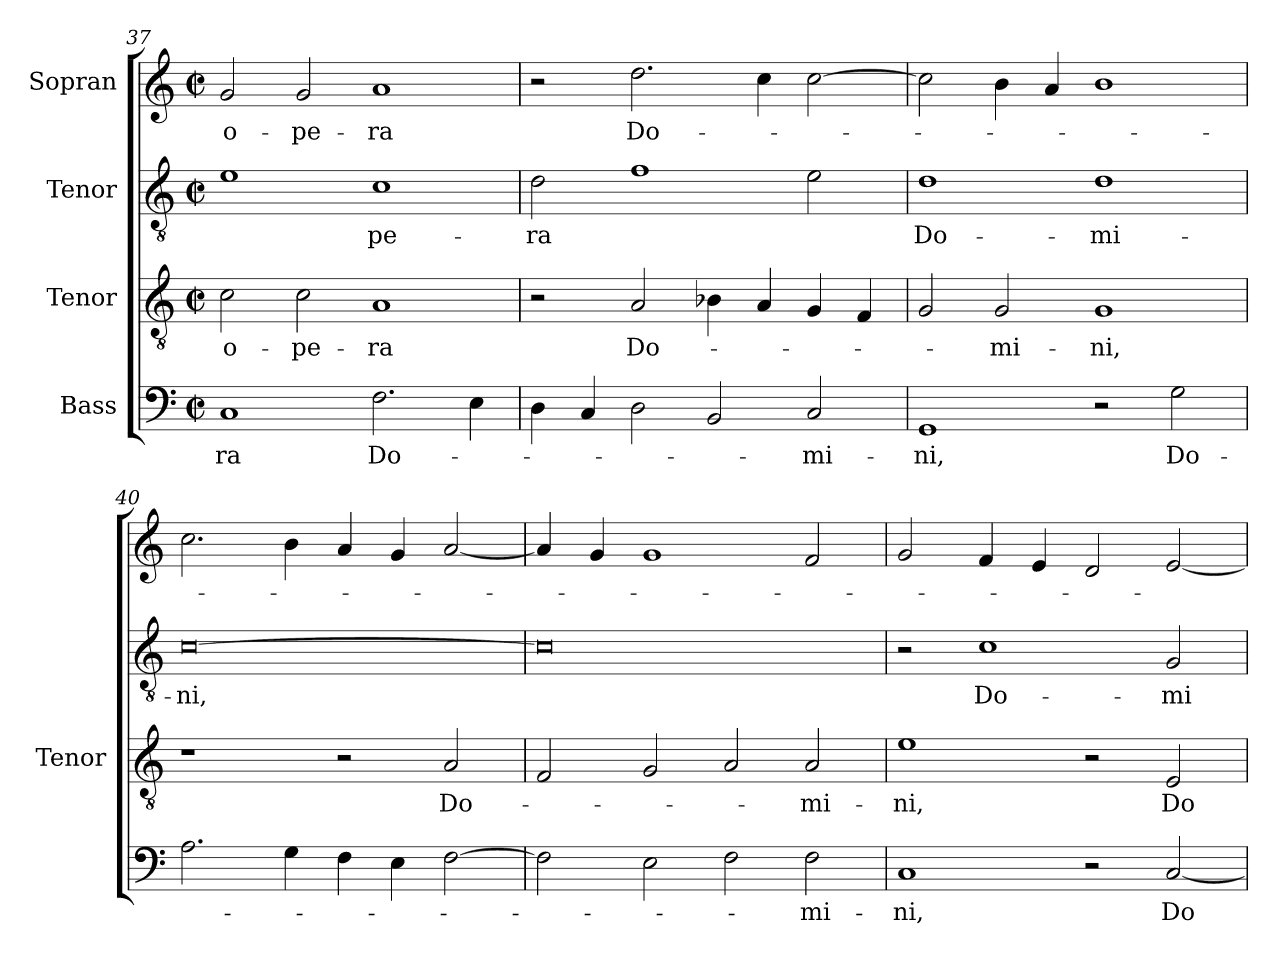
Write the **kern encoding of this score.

**kern	**text	**kern	**text	**kern	**text	**kern	**text
*part4	*part4	*part3	*part3	*part2	*part2	*part1	*part1
*staff4	*staff4	*staff3	*staff3	*staff2	*staff2	*staff1	*staff1
*I"Bass	*	*I"Tenor	*	*I"Tenor	*	*I"Sopran	*
*	*	*I'Tenor	*	*	*	*	*
*clefF4	*	*clefGv2	*	*clefGv2	*	*clefG2	*
*	*	*ITrd7c12	*	*ITrd7c12	*	*	*
*k[]	*	*k[]	*	*k[]	*	*k[]	*
*M2/2	*	*M2/2	*	*M2/2	*	*M2/2	*
*met(c|)	*	*met(c|)	*	*met(c|)	*	*met(c|)	*
=37	=37	=37	=37	=37	=37	=37	=37
!	!LO:LY:b:color=#000000	!	!	!	!	!	!
!	!	!	!LO:LY:b:color=#000000	!	!	!	!
!	!	!	!	!	!	!	!LO:LY:b:color=#000000
1Ci	-ra	2Ci\	o-	1Ei	.	2gi/	o-
!	!	!	!LO:LY:b:color=#000000	!	!	!	!
!	!	!	!	!	!	!	!LO:LY:b:color=#000000
.	.	2Ci\	-pe-	.	.	2gi/	-pe-
!	!LO:LY:b:color=#000000	!	!	!	!	!	!
!	!	!	!LO:LY:b:color=#000000	!	!	!	!
!	!	!	!	!	!LO:LY:b:color=#000000	!	!
!	!	!	!	!	!	!	!LO:LY:b:color=#000000
2.Fi\	Do-	1AAi	-ra	1Ci	-pe-	1ai	-ra
4Ei\	.	.	.	.	.	.	.
=38	=38	=38	=38	=38	=38	=38	=38
!	!	!	!	!	!LO:LY:b:color=#000000	!	!
4Di\	.	2r	.	2Di\	-ra	2r	.
4Ci/	.	.	.	.	.	.	.
!	!	!	!LO:LY:b:color=#000000	!	!	!	!
!	!	!	!	!	!	!	!LO:LY:b:color=#000000
2Di\	.	2AAi/	Do-	1Fi	.	2.ddi\	Do-
2BBi/	.	4BB-Xi\	.	.	.	.	.
.	.	4AAi/	.	.	.	4cci\	.
!	!LO:LY:b:color=#000000	!	!	!	!	!	!
2Ci/	-mi-	4GGi/	.	2Ei\	.	[>2cci\	.
.	.	4FFi/	.	.	.	.	.
=39	=39	=39	=39	=39	=39	=39	=39
!	!LO:LY:b:color=#000000	!	!	!	!	!	!
!	!	!	!	!	!LO:LY:b:color=#000000	!	!
1GGi	-ni,	2GGi/	.	1Di	Do-	2cci\]	.
!	!	!	!LO:LY:b:color=#000000	!	!	!	!
.	.	2GGi/	-mi-	.	.	4bi\	.
.	.	.	.	.	.	4ai/	.
!	!	!	!LO:LY:b:color=#000000	!	!	!	!
!	!	!	!	!	!LO:LY:b:color=#000000	!	!
2r	.	1GGi	-ni,	1Di	-mi-	1bi	.
!	!LO:LY:b:color=#000000	!	!	!	!	!	!
2Gi\	Do-	.	.	.	.	.	.
=40	=40	=40	=40	=40	=40	=40	=40
!	!	!	!	!	!LO:LY:b:color=#000000	!	!
2.Ai\	.	1r	.	[>0Ci	-ni,	2.cci\	.
4Gi\	.	.	.	.	.	4bi\	.
4Fi\	.	2r	.	.	.	4ai/	.
4Ei\	.	.	.	.	.	4gi/	.
!	!	!	!LO:LY:b:color=#000000	!	!	!	!
[>2Fi\	.	2AAi/	Do-	.	.	[<2ai/	.
=41	=41	=41	=41	=41	=41	=41	=41
2Fi\]	.	2FFi/	.	0Ci]	.	4ai/]	.
.	.	.	.	.	.	4gi/	.
2Ei\	.	2GGi/	.	.	.	1gi	.
2Fi\	.	2AAi/	.	.	.	.	.
!	!LO:LY:b:color=#000000	!	!	!	!	!	!
!	!	!	!LO:LY:b:color=#000000	!	!	!	!
2Fi\	-mi-	2AAi/	-mi-	.	.	2fi/	.
=42	=42	=42	=42	=42	=42	=42	=42
!	!LO:LY:b:color=#000000	!	!	!	!	!	!
!	!	!	!LO:LY:b:color=#000000	!	!	!	!
1Ci	-ni,	1Ei	-ni,	2r	.	2gi/	.
!	!	!	!	!	!LO:LY:b:color=#000000	!	!
.	.	.	.	1Ci	Do-	4fi/	.
.	.	.	.	.	.	4ei/	.
2r	.	2r	.	.	.	2di/	.
!	!LO:LY:b:color=#000000	!	!	!	!	!	!
!	!	!	!LO:LY:b:color=#000000	!	!	!	!
!	!	!	!	!	!LO:LY:b:color=#000000	!	!
[<2Ci/	Do-	2EEi/	Do-	2GGi/	-mi-	[<2ei/	.
=	=	=	=	=	=	=	=
*-	*-	*-	*-	*-	*-	*-	*-
